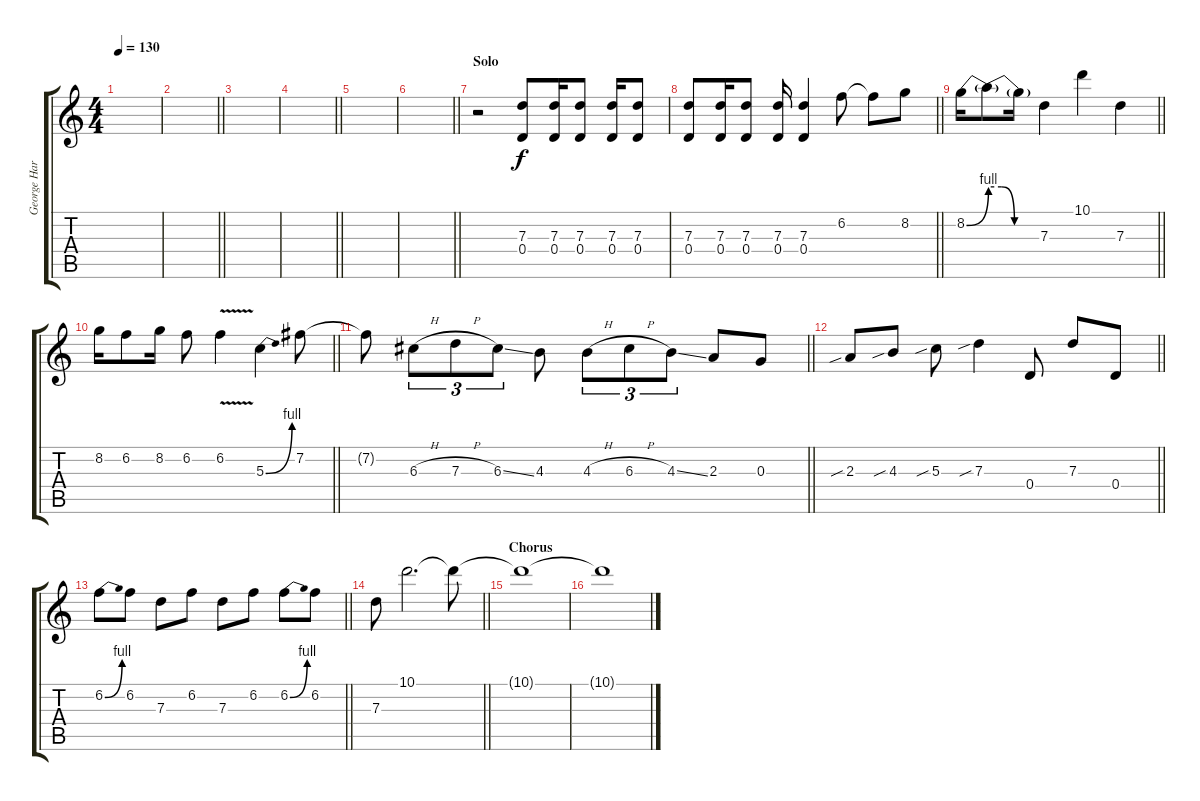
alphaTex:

\track ("George Harrison" "George Har") {instrument distortionguitar}
\staff {score tabs}
\tuning (E4 B3 G3 D3 A2 E2) {hide}
\ts (4 4)
\tempo 130
\clef g2
\ks c
|
\barLineRight lightlight
|
|
\barLineRight lightlight
|
|
\barLineRight lightlight
|
\section ("" "Solo")
r.2 (7.3 0.4).8 (7.3 0.4).16 (7.3 0.4).8 (7.3 0.4).16 (7.3 0.4).8 |
\barLineRight lightlight
(7.3 0.4).8 (7.3 0.4).16 (7.3 0.4).8 (7.3 0.4).16 (7.3 0.4).4 6.2.8 6.2{t}.8 8.2.8 |
\barLineRight lightlight
8.2{be (bend 0 0 60 4)}.16 8.2{be (custom 0 4 15 4 30 0 60 0) t}.8 8.2{t}.16 7.3.4 10.1.4 7.3.4 |
\barLineRight lightlight
8.2.16 6.2.8 8.2.16 6.2.8 6.2{v}.4 5.3{be (bend 0 0 60 4)}.4 7.2.8 |
\barLineRight lightlight
7.2{t}.8 6.3{h}.8{tu (3 2)} 7.3{h}.8{tu (3 2)} 6.3{ss}.8{tu (3 2)} 4.3.8 4.3{h}.8{tu (3 2)} 6.3{h}.8{tu (3 2)} 4.3{ss}.8{tu (3 2)} 2.3.8 0.3.8 |
\barLineRight lightlight
2.3{sib}.8 4.3{sib}.8 5.3{sib}.8 7.3{sib}.4 0.4.8 7.3.8 0.4.8 |
\barLineRight lightlight
6.2{be (bend 0 0 60 4)}.8 6.2.8 7.3.8 6.2.8 7.3.8 6.2.8 6.2{be (bend 0 0 60 4)}.8 6.2.8 |
\barLineRight lightlight
7.3.8 10.1.2{d} 10.1{t}.8 |
\section ("" "Chorus")
10.1{t}.1 |
10.1{t}.1
